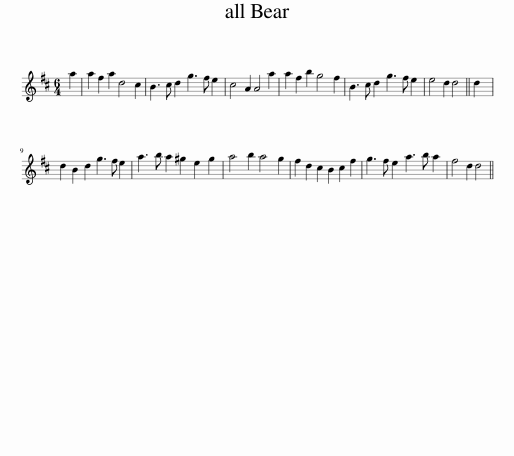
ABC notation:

X:1
L:1/8
M:6/4
I:linebreak $
K:D
V:1 treble
V:1
 a2 | a2 f2 a2 d4 c2 | B3 c d2 g3 f e2 | c4 A2 A4 a2 | a2 f2 b2 g4 f2 | %5
 B3 c d2 g3 f e2 | e4 d2 d4 || d2 |$ d2 B2 d2 g3 f e2 | a3 b a2 ^g2 e2 g2 | %10
 a4 b2 a4 g2 | f2 d2 c2 B2 c2 f2 | g3 f e2 a3 b a2 | f4 d2 d4 || %14
